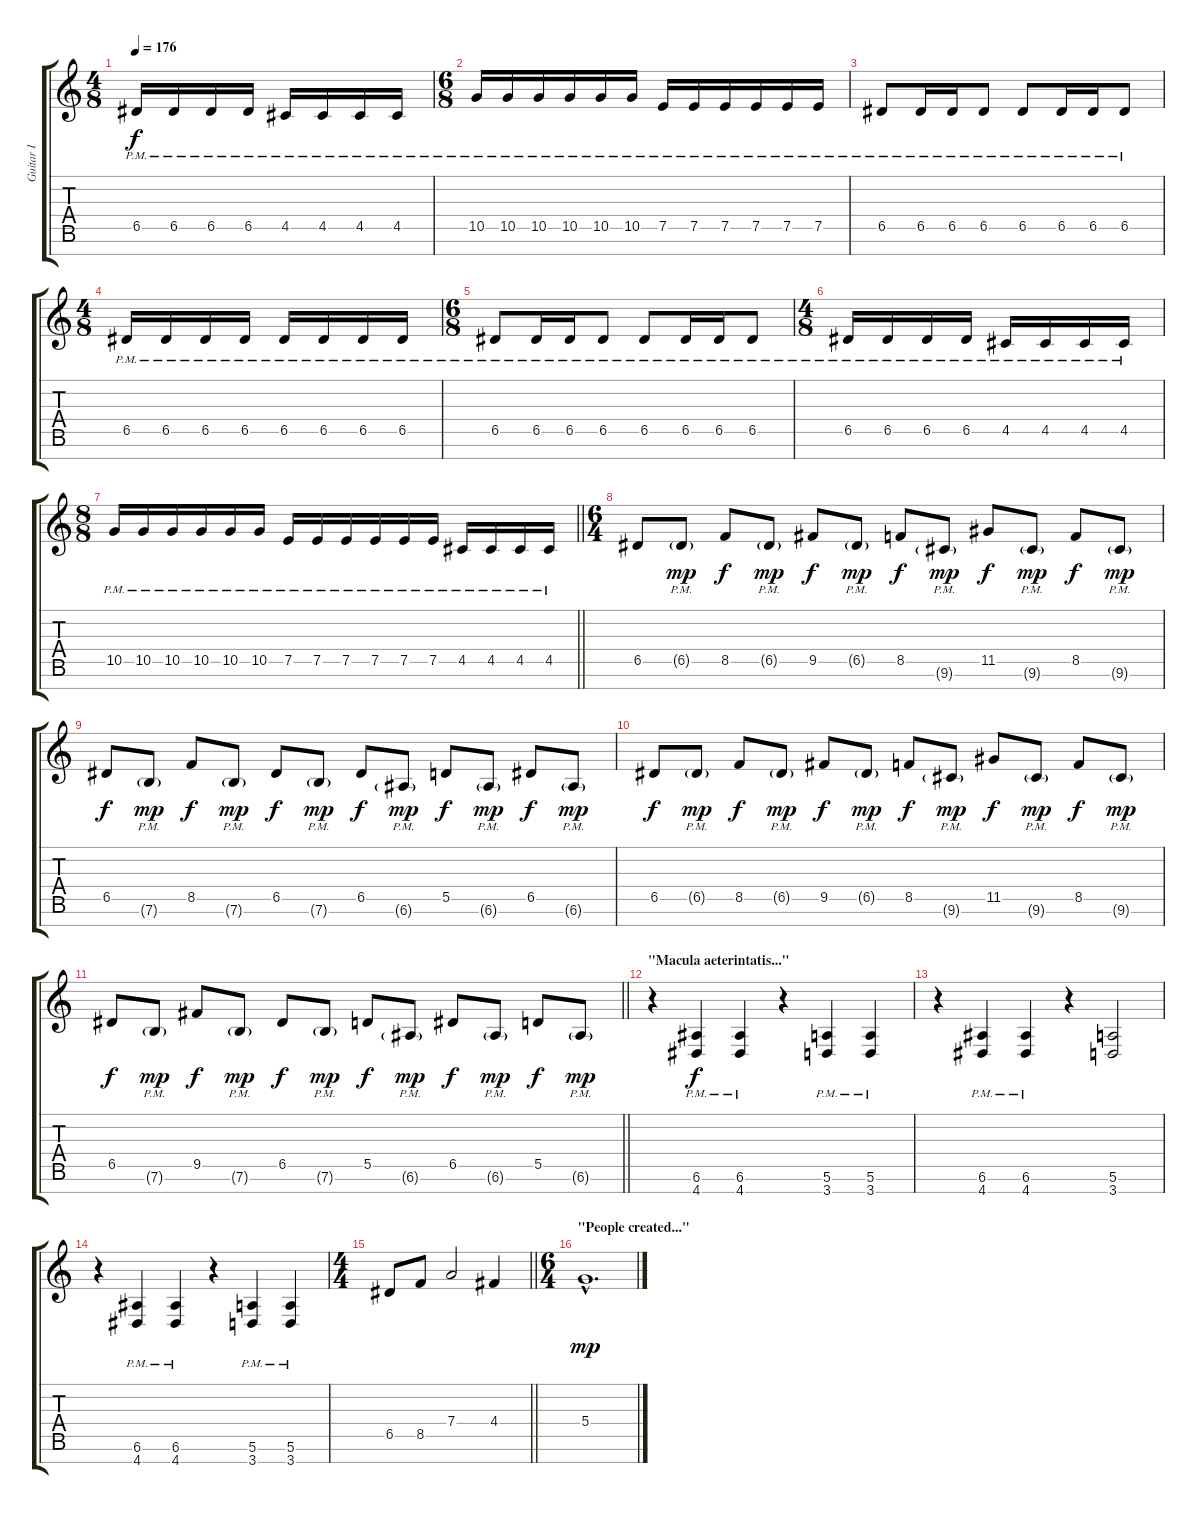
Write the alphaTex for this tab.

\track ("Guitar I" "Guitar I") {instrument distortionguitar}
\staff {score tabs}
\tuning (E4 B3 G3 D3 A2 E2 B1) {hide}
\ts (4 8)
\tempo 176
\clef g2
\ks c
6.5{pm}.16{dy f} 6.5{pm}.16 6.5{pm}.16 6.5{pm}.16 4.5{pm}.16 4.5{pm}.16 4.5{pm}.16 4.5{pm}.16 |
\ts (6 8)
10.5{pm}.16 10.5{pm}.16 10.5{pm}.16 10.5{pm}.16 10.5{pm}.16 10.5{pm}.16 7.5{pm}.16 7.5{pm}.16 7.5{pm}.16 7.5{pm}.16 7.5{pm}.16 7.5{pm}.16 |
6.5{pm}.8 6.5{pm}.16 6.5{pm}.16 6.5{pm}.8 6.5{pm}.8 6.5{pm}.16 6.5{pm}.16 6.5{pm}.8 |
\ts (4 8)
6.5{pm}.16 6.5{pm}.16 6.5{pm}.16 6.5{pm}.16 6.5{pm}.16 6.5{pm}.16 6.5{pm}.16 6.5{pm}.16 |
\ts (6 8)
6.5{pm}.8 6.5{pm}.16 6.5{pm}.16 6.5{pm}.8 6.5{pm}.8 6.5{pm}.16 6.5{pm}.16 6.5{pm}.8 |
\ts (4 8)
6.5{pm}.16 6.5{pm}.16 6.5{pm}.16 6.5{pm}.16 4.5{pm}.16 4.5{pm}.16 4.5{pm}.16 4.5{pm}.16 |
\ts (8 8)
\barLineRight lightlight
10.5{pm}.16 10.5{pm}.16 10.5{pm}.16 10.5{pm}.16 10.5{pm}.16 10.5{pm}.16 7.5{pm}.16 7.5{pm}.16 7.5{pm}.16 7.5{pm}.16 7.5{pm}.16 7.5{pm}.16 4.5{pm}.16 4.5{pm}.16 4.5{pm}.16 4.5{pm}.16 |
\ts (6 4)
\section ("" "")
6.5.8 6.5{g pm}.8{dy mp} 8.5.8{dy f} 6.5{g pm}.8{dy mp} 9.5.8{dy f} 6.5{g pm}.8{dy mp} 8.5.8{dy f} 9.6{g pm}.8{dy mp} 11.5.8{dy f} 9.6{g pm}.8{dy mp} 8.5.8{dy f} 9.6{g pm}.8{dy mp} |
6.5.8{dy f} 7.6{g pm}.8{dy mp} 8.5.8{dy f} 7.6{g pm}.8{dy mp} 6.5.8{dy f} 7.6{g pm}.8{dy mp} 6.5.8{dy f} 6.6{g pm}.8{dy mp} 5.5.8{dy f} 6.6{g pm}.8{dy mp} 6.5.8{dy f} 6.6{g pm}.8{dy mp} |
6.5.8{dy f} 6.5{g pm}.8{dy mp} 8.5.8{dy f} 6.5{g pm}.8{dy mp} 9.5.8{dy f} 6.5{g pm}.8{dy mp} 8.5.8{dy f} 9.6{g pm}.8{dy mp} 11.5.8{dy f} 9.6{g pm}.8{dy mp} 8.5.8{dy f} 9.6{g pm}.8{dy mp} |
\barLineRight lightlight
6.5.8{dy f} 7.6{g pm}.8{dy mp} 9.5.8{dy f} 7.6{g pm}.8{dy mp} 6.5.8{dy f} 7.6{g pm}.8{dy mp} 5.5.8{dy f} 6.6{g pm}.8{dy mp} 6.5.8{dy f} 6.6{g pm}.8{dy mp} 5.5.8{dy f} 6.6{g pm}.8{dy mp} |
\section ("" "\"Macula aeterintatis...\"")
r.4 (6.6{pm} 4.7{pm}).4{dy f} (6.6{pm} 4.7{pm}).4 r.4 (5.6{pm} 3.7{pm}).4 (5.6{pm} 3.7{pm}).4 |
r.4 (6.6{pm} 4.7{pm}).4 (6.6{pm} 4.7{pm}).4 r.4 (5.6 3.7).2 |
r.4 (6.6{pm} 4.7{pm}).4 (6.6{pm} 4.7{pm}).4 r.4 (5.6{pm} 3.7{pm}).4 (5.6{pm} 3.7{pm}).4 |
\ts (4 4)
\barLineRight lightlight
6.5.8 8.5.8 7.4.2 4.4.4 |
\ts (6 4)
\section ("" "\"People created...\"")
5.4{hac}.1{d dy mp}
